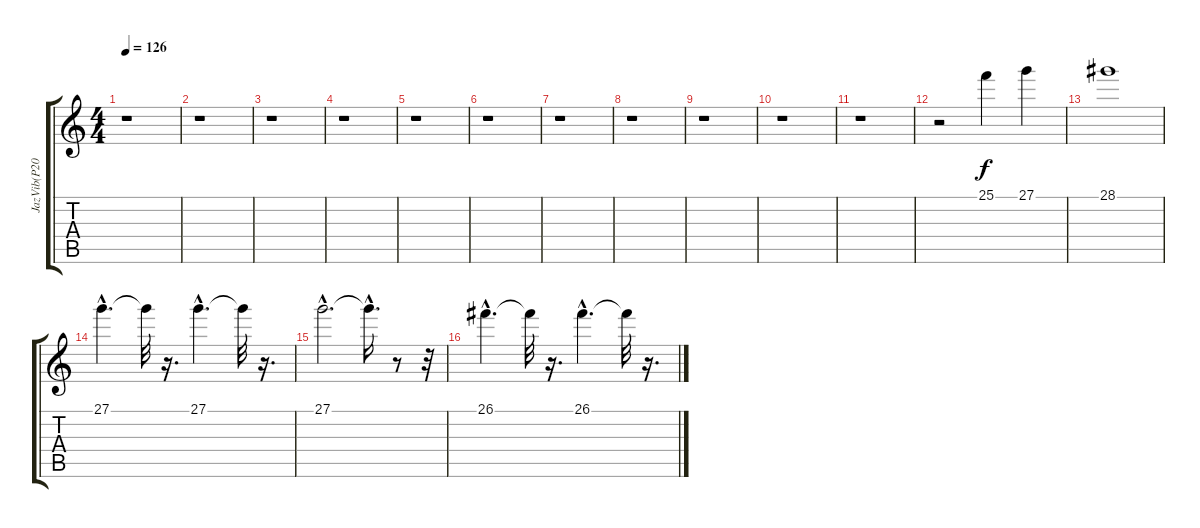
\track ("JazVib(P20)" "JazVib(P20") {instrument vibraphone}
\staff {score tabs}
\tuning (E4 B3 G3 D3 A2 E2) {hide}
\ts (4 4)
\tempo 126
\clef g2
\ks c
r.1{dy f} |
r.1 |
r.1 |
r.1 |
r.1 |
r.1 |
r.1 |
r.1 |
r.1 |
r.1 |
r.1 |
r.2 25.1.4 27.1.4 |
28.1.1 |
27.1{hac}.4{d} 27.1{t}.32 r.16{d} 27.1{hac}.4{d} 27.1{t}.32 r.16{d} |
27.1{hac}.2{d} 27.1{hac t}.16{d} r.8 r.32 |
26.1{hac}.4{d} 26.1{t}.32 r.16{d} 26.1{hac}.4{d} 26.1{t}.32 r.16{d}
